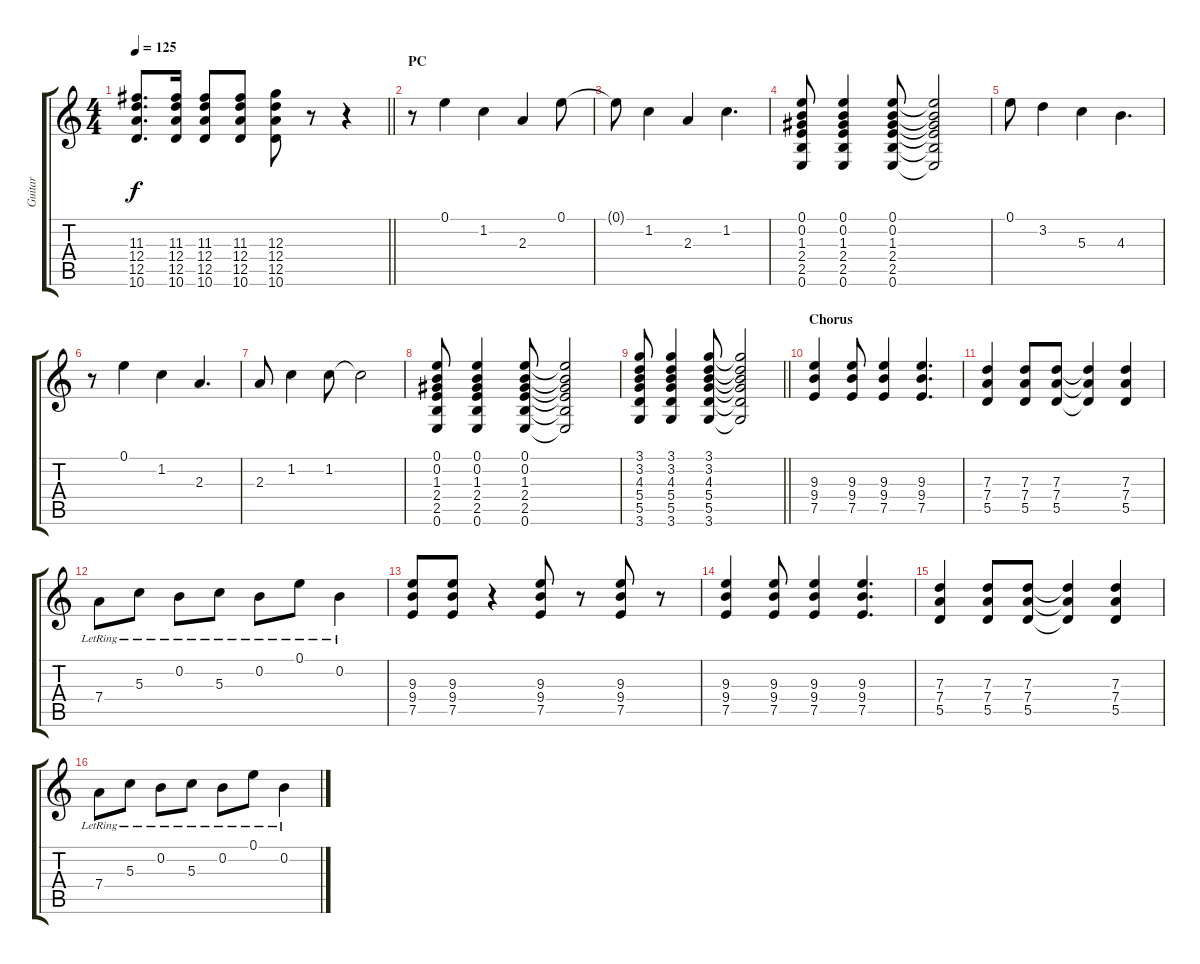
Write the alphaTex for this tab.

\track ("Guitar" "Guitar") {instrument overdrivenguitar}
\staff {score tabs}
\tuning (E4 B3 G3 D3 A2 E2) {hide}
\ts (4 4)
\tempo 125
\clef g2
\barLineRight lightlight
\ks c
(11.3 12.4 12.5 10.6).8{d dy f} (11.3 12.4 12.5 10.6).16 (11.3 12.4 12.5 10.6).8 (11.3 12.4 12.5 10.6).8 (12.3 12.4 12.5 10.6).8 r.8 r.4 |
\section ("" "PC")
r.8{instrument electricguitarclean} 0.1.4 1.2.4 2.3.4 0.1.8 |
0.1{t}.8 1.2.4 2.3.4 1.2.4{d} |
(0.1 0.2 1.3 2.4 2.5 0.6).8 (0.1 0.2 1.3 2.4 2.5 0.6).4 (0.1 0.2 1.3 2.4 2.5 0.6).8 (0.1{t} 0.2{t} 1.3{t} 2.4{t} 2.5{t} 0.6{t}).2 |
0.1.8 3.2.4 5.3.4 4.3.4{d} |
r.8 0.1.4 1.2.4 2.3.4{d} |
2.3.8 1.2.4 1.2.8 1.2{t}.2 |
(0.1 0.2 1.3 2.4 2.5 0.6).8 (0.1 0.2 1.3 2.4 2.5 0.6).4 (0.1 0.2 1.3 2.4 2.5 0.6).8 (0.1{t} 0.2{t} 1.3{t} 2.4{t} 2.5{t} 0.6{t}).2 |
\barLineRight lightlight
(3.1 3.2 4.3 5.4 5.5 3.6).8 (3.1 3.2 4.3 5.4 5.5 3.6).4 (3.1 3.2 4.3 5.4 5.5 3.6).8 (3.1{t} 3.2{t} 4.3{t} 5.4{t} 5.5{t} 3.6{t}).2 |
\section ("" "Chorus")
(9.3 9.4 7.5).4{instrument overdrivenguitar} (9.3 9.4 7.5).8 (9.3 9.4 7.5).4 (9.3 9.4 7.5).4{d} |
(7.3 7.4 5.5).4 (7.3 7.4 5.5).8 (7.3 7.4 5.5).8 (7.3{t} 7.4{t} 5.5{t}).4 (7.3 7.4 5.5).4 |
7.4{lr}.8 5.3{lr}.8 0.2{lr}.8 5.3{lr}.8 0.2{lr}.8 0.1{lr}.8 0.2{lr}.4 |
(9.3 9.4 7.5).8 (9.3 9.4 7.5).8 r.4 (9.3 9.4 7.5).8 r.8 (9.3 9.4 7.5).8 r.8 |
(9.3 9.4 7.5).4 (9.3 9.4 7.5).8 (9.3 9.4 7.5).4 (9.3 9.4 7.5).4{d} |
(7.3 7.4 5.5).4 (7.3 7.4 5.5).8 (7.3 7.4 5.5).8 (7.3{t} 7.4{t} 5.5{t}).4 (7.3 7.4 5.5).4 |
7.4{lr}.8 5.3{lr}.8 0.2{lr}.8 5.3{lr}.8 0.2{lr}.8 0.1{lr}.8 0.2{lr}.4
